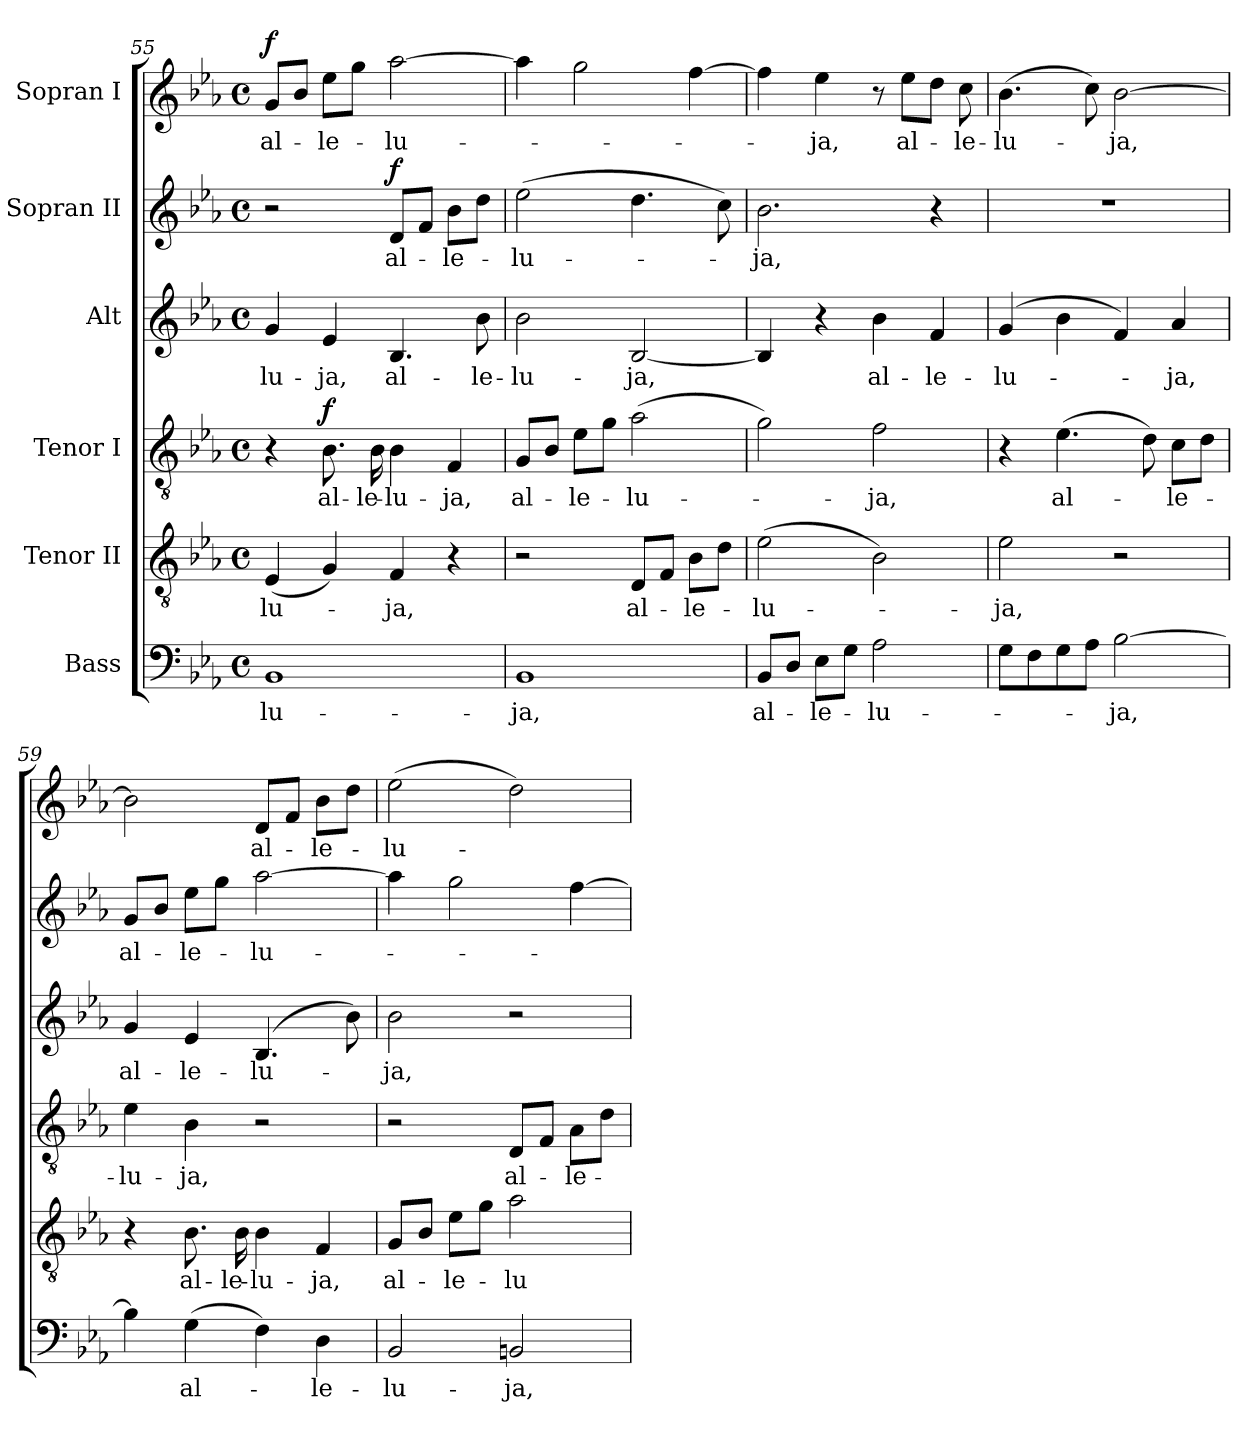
**kern	**text	**kern	**text	**kern	**text	**dynam	**kern	**text	**kern	**text	**dynam	**kern	**text	**dynam
*part6	*part6	*part5	*part5	*part4	*part4	*part4	*part3	*part3	*part2	*part2	*part2	*part1	*part1	*part1
*staff6	*staff6	*staff5	*staff5	*staff4	*staff4	*staff4	*staff3	*staff3	*staff2	*staff2	*staff2	*staff1	*staff1	*staff1
*I"Bass	*	*I"Tenor II	*	*I"Tenor I	*	*	*I"Alt	*	*I"Sopran II	*	*	*I"Sopran I	*	*
*clefF4	*	*clefGv2	*	*clefGv2	*	*	*clefG2	*	*clefG2	*	*	*clefG2	*	*
*k[b-e-a-]	*	*k[b-e-a-]	*	*k[b-e-a-]	*	*	*k[b-e-a-]	*	*k[b-e-a-]	*	*	*k[b-e-a-]	*	*
*E-:	*	*E-:	*	*E-:	*	*	*E-:	*	*E-:	*	*	*E-:	*	*
*M4/4	*	*M4/4	*	*M4/4	*	*	*M4/4	*	*M4/4	*	*	*M4/4	*	*
*met(c)	*	*met(c)	*	*met(c)	*	*	*met(c)	*	*met(c)	*	*	*met(c)	*	*
=55	=55	=55	=55	=55	=55	=55	=55	=55	=55	=55	=55	=55	=55	=55
!	!	!	!	!	!	!	!	!	!	!	!	!	!	!LO:DY:a
1BB-	-lu-	(4E-/	-lu-	4r	.	.	4g/	-lu-	2r	.	.	8g/L	al-	f
.	.	.	.	.	.	.	.	.	.	.	.	8b-/J	.	.
!	!	!	!	!	!	!LO:DY:a	!	!	!	!	!	!	!	!
.	.	4G/)	.	8.B-\	al-	f	4e-/	-ja,	.	.	.	8ee-\L	-le-	.
.	.	.	.	.	.	.	.	.	.	.	.	8gg\J	.	.
.	.	.	.	16B-\	-le-	.	.	.	.	.	.	.	.	.
!	!	!	!	!	!	!	!	!	!	!	!LO:DY:a	!	!	!
.	.	4F/	-ja,	4B-\	-lu-	.	4.B-/	al-	8d/L	al-	f	[2aa-\	-lu-	.
.	.	.	.	.	.	.	.	.	8f/J	.	.	.	.	.
.	.	4r	.	4F/	-ja,	.	.	.	8b-\L	-le-	.	.	.	.
.	.	.	.	.	.	.	8b-\	-le-	8dd\J	.	.	.	.	.
!!LO:LB:g=z
=56	=56	=56	=56	=56	=56	=56	=56	=56	=56	=56	=56	=56	=56	=56
1BB-	-ja,	2r	.	8G/L	al-	.	2b-\	-lu-	(>2ee-\	-lu-	.	4aa-\]	.	.
.	.	.	.	8B-/J	.	.	.	.	.	.	.	.	.	.
.	.	.	.	8e-\L	-le-	.	.	.	.	.	.	2gg\	.	.
.	.	.	.	8g\J	.	.	.	.	.	.	.	.	.	.
.	.	8D/L	al-	(>2a-\	-lu-	.	[2B-/	-ja,	4.dd\	.	.	.	.	.
.	.	8F/J	.	.	.	.	.	.	.	.	.	.	.	.
.	.	8B-\L	-le-	.	.	.	.	.	.	.	.	[4ff\	.	.
.	.	8d\J	.	.	.	.	.	.	8cc\)	.	.	.	.	.
=57	=57	=57	=57	=57	=57	=57	=57	=57	=57	=57	=57	=57	=57	=57
8BB-/L	al-	(>2e-\	-lu-	2g\)	.	.	4B-/]	.	2.b-\	-ja,	.	4ff\]	.	.
8D/J	.	.	.	.	.	.	.	.	.	.	.	.	.	.
8E-\L	-le-	.	.	.	.	.	4r	.	.	.	.	4ee-\	-ja,	.
8G\J	.	.	.	.	.	.	.	.	.	.	.	.	.	.
2A-\	-lu-	2B-\)	.	2f\	-ja,	.	4b-\	al-	.	.	.	8r	.	.
.	.	.	.	.	.	.	.	.	.	.	.	8ee-\L	al-	.
.	.	.	.	.	.	.	4f/	-le-	4r	.	.	8dd\J	.	.
.	.	.	.	.	.	.	.	.	.	.	.	8cc\	-le-	.
=58	=58	=58	=58	=58	=58	=58	=58	=58	=58	=58	=58	=58	=58	=58
8G\L	.	2e-\	-ja,	4r	.	.	(>4g/	-lu-	1r	.	.	(>4.b-\	-lu-	.
8F\	.	.	.	.	.	.	.	.	.	.	.	.	.	.
8G\	.	.	.	(>4.e-\	al-	.	4b-\	.	.	.	.	.	.	.
8A-\J	.	.	.	.	.	.	.	.	.	.	.	8cc\)	.	.
[2B-\	-ja,	2r	.	.	.	.	4f/)	.	.	.	.	[2b-\	-ja,	.
.	.	.	.	8d\)	.	.	.	.	.	.	.	.	.	.
.	.	.	.	8c\L	-le-	.	4a-/	-ja,	.	.	.	.	.	.
.	.	.	.	8d\J	.	.	.	.	.	.	.	.	.	.
=59	=59	=59	=59	=59	=59	=59	=59	=59	=59	=59	=59	=59	=59	=59
4B-\]	.	4r	.	4e-\	-lu-	.	4g/	al-	8g/L	al-	.	2b-\]	.	.
.	.	.	.	.	.	.	.	.	8b-/J	.	.	.	.	.
(4G\	al-	8.B-\	al-	4B-\	-ja,	.	4e-/	-le-	8ee-\L	-le-	.	.	.	.
.	.	.	.	.	.	.	.	.	8gg\J	.	.	.	.	.
.	.	16B-\	-le-	.	.	.	.	.	.	.	.	.	.	.
4F\)	.	4B-\	-lu-	2r	.	.	(>4.B-/	-lu-	[2aa-\	-lu-	.	8d/L	al-	.
.	.	.	.	.	.	.	.	.	.	.	.	8f/J	.	.
4D\	-le-	4F/	-ja,	.	.	.	.	.	.	.	.	8b-\L	-le-	.
.	.	.	.	.	.	.	8b-\)	.	.	.	.	8dd\J	.	.
=60	=60	=60	=60	=60	=60	=60	=60	=60	=60	=60	=60	=60	=60	=60
2BB-/	-lu-	8G/L	al-	2r	.	.	2b-\	-ja,	4aa-\]	.	.	(>2ee-\	-lu-	.
.	.	8B-/J	.	.	.	.	.	.	.	.	.	.	.	.
.	.	8e-\L	-le-	.	.	.	.	.	2gg\	.	.	.	.	.
.	.	8g\J	.	.	.	.	.	.	.	.	.	.	.	.
2BBn/	-ja,	2a-\	-lu-	8D/L	al-	.	2r	.	.	.	.	2dd\)	.	.
.	.	.	.	8F/J	.	.	.	.	.	.	.	.	.	.
.	.	.	.	8A-\L	-le-	.	.	.	[4ff\	.	.	.	.	.
.	.	.	.	8d\J	.	.	.	.	.	.	.	.	.	.
=	=	=	=	=	=	=	=	=	=	=	=	=	=	=
*-	*-	*-	*-	*-	*-	*-	*-	*-	*-	*-	*-	*-	*-	*-
